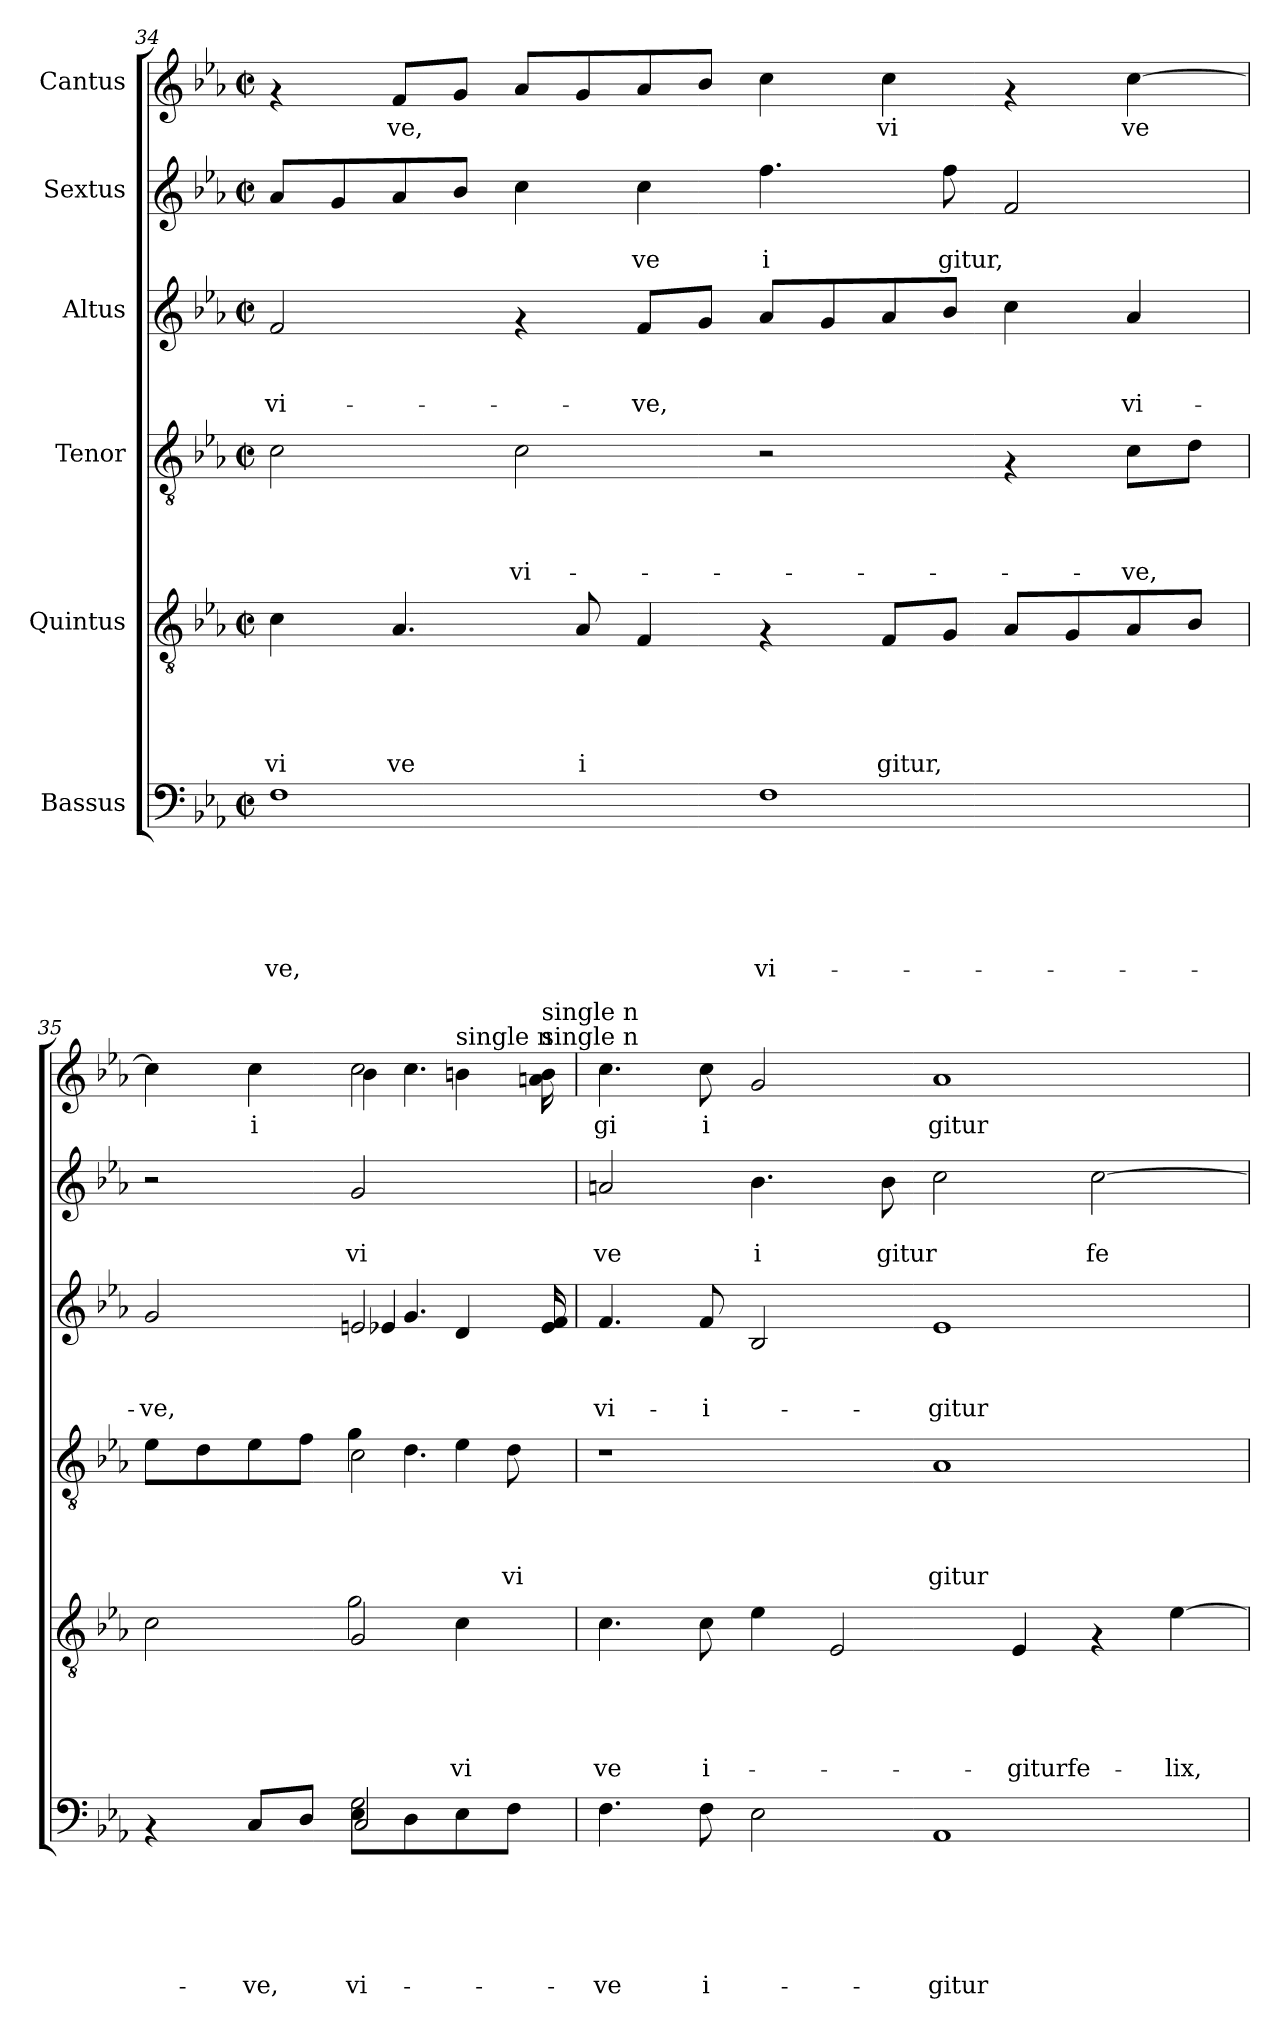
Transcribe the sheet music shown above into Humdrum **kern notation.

**kern	**text	**text	**text	**text	**text	**text	**kern	**text	**text	**text	**text	**text	**kern	**text	**text	**text	**text	**kern	**text	**text	**text	**kern	**text	**text	**kern	**text
*part6	*part6	*part6	*part6	*part6	*part6	*part6	*part5	*part5	*part5	*part5	*part5	*part5	*part4	*part4	*part4	*part4	*part4	*part3	*part3	*part3	*part3	*part2	*part2	*part2	*part1	*part1
*staff6	*staff6	*staff6	*staff6	*staff6	*staff6	*staff6	*staff5	*staff5	*staff5	*staff5	*staff5	*staff5	*staff4	*staff4	*staff4	*staff4	*staff4	*staff3	*staff3	*staff3	*staff3	*staff2	*staff2	*staff2	*staff1	*staff1
*I"Bassus	*	*	*	*	*	*	*I"Quintus	*	*	*	*	*	*I"Tenor	*	*	*	*	*I"Altus	*	*	*	*I"Sextus	*	*	*I"Cantus	*
*clefF4	*	*	*	*	*	*	*clefGv2	*	*	*	*	*	*clefGv2	*	*	*	*	*clefG2	*	*	*	*clefG2	*	*	*clefG2	*
*k[b-e-a-]	*	*	*	*	*	*	*k[b-e-a-]	*	*	*	*	*	*k[b-e-a-]	*	*	*	*	*k[b-e-a-]	*	*	*	*k[b-e-a-]	*	*	*k[b-e-a-]	*
*E-:	*	*	*	*	*	*	*E-:	*	*	*	*	*	*E-:	*	*	*	*	*E-:	*	*	*	*E-:	*	*	*E-:	*
*M2/2	*	*	*	*	*	*	*M2/2	*	*	*	*	*	*M2/2	*	*	*	*	*M2/2	*	*	*	*M2/2	*	*	*M2/2	*
*met(c|)	*	*	*	*	*	*	*met(c|)	*	*	*	*	*	*met(c|)	*	*	*	*	*met(c|)	*	*	*	*met(c|)	*	*	*met(c|)	*
=34	=34	=34	=34	=34	=34	=34	=34	=34	=34	=34	=34	=34	=34	=34	=34	=34	=34	=34	=34	=34	=34	=34	=34	=34	=34	=34
!	!	!	!	!	!	!LO:LY:b	!	!	!	!	!	!LO:LY:b	!	!	!	!	!	!	!	!	!LO:LY:b	!	!	!	!	!
1F	.	.	.	.	.	-ve,	4c\	.	.	.	.	vi	2c\	.	.	.	.	2f/	.	.	vi-	8a-/L	.	.	4rf	.
.	.	.	.	.	.	.	.	.	.	.	.	.	.	.	.	.	.	.	.	.	.	8g/	.	.	.	.
!	!	!	!	!	!	!	!	!	!	!	!	!LO:LY:b	!	!	!	!	!	!	!	!	!	!	!	!	!	!LO:LY:b
.	.	.	.	.	.	.	4.A-/	.	.	.	.	ve	.	.	.	.	.	.	.	.	.	8a-/	.	.	8f/L	ve,
.	.	.	.	.	.	.	.	.	.	.	.	.	.	.	.	.	.	.	.	.	.	8b-/J	.	.	8g/J	.
!	!	!	!	!	!	!	!	!	!	!	!	!	!	!	!	!	!LO:LY:b	!	!	!	!	!	!	!	!	!
.	.	.	.	.	.	.	.	.	.	.	.	.	2c\	.	.	.	vi-	4rf	.	.	.	4cc\	.	.	8a-/L	.
!	!	!	!	!	!	!	!	!	!	!	!	!LO:LY:b	!	!	!	!	!	!	!	!	!	!	!	!	!	!
.	.	.	.	.	.	.	8A-/	.	.	.	.	i	.	.	.	.	.	.	.	.	.	.	.	.	8g/	.
!	!	!	!	!	!	!	!	!	!	!	!	!	!	!	!	!	!	!	!	!	!LO:LY:b	!	!	!LO:LY:b	!	!
.	.	.	.	.	.	.	4F/	.	.	.	.	.	.	.	.	.	.	8f/L	.	.	-ve,	4cc\	.	ve	8a-/	.
.	.	.	.	.	.	.	.	.	.	.	.	.	.	.	.	.	.	8g/J	.	.	.	.	.	.	8b-/J	.
!	!	!	!	!	!	!LO:LY:b	!	!	!	!	!	!	!	!	!	!	!	!	!	!	!	!	!	!LO:LY:b	!	!
1F	.	.	.	.	.	vi-	4rF	.	.	.	.	.	2r	.	.	.	.	8a-/L	.	.	.	4.ff\	.	i	4cc\	.
.	.	.	.	.	.	.	.	.	.	.	.	.	.	.	.	.	.	8g/	.	.	.	.	.	.	.	.
!	!	!	!	!	!	!	!	!	!	!	!	!LO:LY:b	!	!	!	!	!	!	!	!	!	!	!	!	!	!LO:LY:b
.	.	.	.	.	.	.	8F/L	.	.	.	.	gitur,	.	.	.	.	.	8a-/	.	.	.	.	.	.	4cc\	vi
!	!	!	!	!	!	!	!	!	!	!	!	!	!	!	!	!	!	!	!	!	!	!	!	!LO:LY:b	!	!
.	.	.	.	.	.	.	8G/J	.	.	.	.	.	.	.	.	.	.	8b-/J	.	.	.	8ff\	.	gitur,	.	.
.	.	.	.	.	.	.	8A-/L	.	.	.	.	.	4rF	.	.	.	.	4cc\	.	.	.	2f/	.	.	4rf	.
.	.	.	.	.	.	.	8G/	.	.	.	.	.	.	.	.	.	.	.	.	.	.	.	.	.	.	.
!	!	!	!	!	!	!	!	!	!	!	!	!	!	!	!	!	!LO:LY:b	!	!	!	!LO:LY:b	!	!	!	!	!LO:LY:b
.	.	.	.	.	.	.	8A-/	.	.	.	.	.	8c\L	.	.	.	-ve,	4a-/	.	.	vi-	.	.	.	[>4cc\	ve
.	.	.	.	.	.	.	8B-/J	.	.	.	.	.	8d\J	.	.	.	.	.	.	.	.	.	.	.	.	.
=35	=35	=35	=35	=35	=35	=35	=35	=35	=35	=35	=35	=35	=35	=35	=35	=35	=35	=35	=35	=35	=35	=35	=35	=35	=35	=35
*^	*	*	*	*	*	*	*^	*	*	*	*	*	*^	*	*	*	*	*	*	*	*	*	*	*	*	*
*	*^	*	*	*	*	*	*	*	*^	*	*	*	*	*	*	*^	*	*	*	*	*	*	*	*	*	*	*	*	*
*	*	*	*	*	*	*	*	*	*	*	*	*	*	*	*	*	*	*	*^	*	*	*	*	*	*	*	*	*	*	*	*	*
!	!	!	!	!	!	!	!	!	!	!	!	!	!	!	!	!	!	!	!	!	!	!	!	!	!	!	!	!LO:LY:b	!	!	!	!	!
*	*	*	*	*	*	*	*	*	*	*	*	*	*	*	*	*	*	*	*	*	*	*	*	*	*^	*	*	*	*	*	*	*^	*
*	*	*	*	*	*	*	*	*	*	*	*	*	*	*	*	*	*	*	*	*	*	*	*	*	*	*^	*	*	*	*	*	*	*	*^	*
*	*	*	*	*	*	*	*	*	*	*	*	*	*	*	*	*	*	*	*	*	*	*	*	*	*	*	*^	*	*	*	*	*	*	*	*	*^	*
4rAA	2ryy	2ryy	.	.	.	.	.	.	2c\	2ryy	2.ryy	.	.	.	.	.	8e-\L	2ryy	2ryy	2..ryy	.	.	.	.	2g/	2ryy	2ryy	2...ryy	.	.	-ve,	2r	.	.	4cc\]	2ryy	2ryy	2...ryy	.
.	.	.	.	.	.	.	.	.	.	.	.	.	.	.	.	.	8d\	.	.	.	.	.	.	.	.	.	.	.	.	.	.	.	.	.	.	.	.	.	.
!	!	!	!	!	!	!	!	!LO:LY:b	!	!	!	!	!	!	!	!	!	!	!	!	!	!	!	!	!	!	!	!	!	!	!	!	!	!	!	!	!	!	!LO:LY:b
8C/L	.	.	.	.	.	.	.	-ve,	.	.	.	.	.	.	.	.	8e-\	.	.	.	.	.	.	.	.	.	.	.	.	.	.	.	.	.	4cc\	.	.	.	i
8D/J	.	.	.	.	.	.	.	.	.	.	.	.	.	.	.	.	8f\J	.	.	.	.	.	.	.	.	.	.	.	.	.	.	.	.	.	.	.	.	.	.
!	!	!	!	!	!	!	!	!LO:LY:b	!	!	!	!	!	!	!	!	!	!	!	!	!	!	!	!	!	!	!	!	!	!	!	!	!	!LO:LY:b	!	!	!	!	!
2G\	2C/	8E-\L	.	.	.	.	.	vi-	2G/	2g\	.	.	.	.	.	.	2c\	4g\	8ryy	.	.	.	.	.	2en/	4e-X/	8ryy	.	.	.	.	2g/	.	vi	2cc\	4b-\	8ryy	.	.
.	.	8D\	.	.	.	.	.	.	.	.	.	.	.	.	.	.	.	.	4.d\	.	.	.	.	.	.	.	4.g/	.	.	.	.	.	.	.	.	.	4.cc\	.	.
!	!	!	!	!	!	!	!	!	!	!	!	!	!	!	!	!	!	!	!	!	!	!	!	!	!	!	!	!	!	!	!	!	!	!	!	!LO:TX:a:t=single n	!	!	!
!	!	!	!	!	!	!	!	!	!	!	!	!	!	!	!	!LO:LY:b	!	!	!	!	!	!	!	!	!	!	!	!	!	!	!	!	!	!	!	!	!	!	!
.	.	8E-\	.	.	.	.	.	.	.	.	4c\	.	.	.	.	vi	.	4e-\	.	.	.	.	.	.	.	4d/	.	.	.	.	.	.	.	.	.	4b\	.	.	.
!	!	!	!	!	!	!	!	!	!	!	!	!	!	!	!	!	!	!	!	!	!	!	!	!LO:LY:b	!	!	!	!	!	!	!	!	!	!	!	!	!	!	!
.	.	8F\J	.	.	.	.	.	.	.	.	.	.	.	.	.	.	.	.	.	8d\	.	.	.	vi-	.	.	.	.	.	.	.	.	.	.	.	.	.	.	.
!	!	!	!	!	!	!	!	!	!	!	!	!	!	!	!	!	!	!	!	!	!	!	!	!	!	!	!	!	!	!	!	!	!	!	!	!	!	!LO:TX:a:t=single n	!
!	!	!	!	!	!	!	!	!	!	!	!	!	!	!	!	!	!	!	!	!	!	!	!	!	!	!	!	!	!	!	!	!	!	!	!	!	!	!LO:TX:a:t=single n	!
.	.	.	.	.	.	.	.	.	.	.	.	.	.	.	.	.	.	.	.	.	.	.	.	.	.	.	.	16e-/ 16f/	.	.	.	.	.	.	.	.	.	16a\ 16b\	.
*v	*v	*v	*	*	*	*	*	*	*	*	*	*	*	*	*	*	*v	*v	*v	*v	*	*	*	*	*	*	*	*	*	*	*	*	*	*	*	*	*	*	*
*	*	*	*	*	*	*	*v	*v	*v	*	*	*	*	*	*	*	*	*	*	*	*	*	*	*	*	*	*	*	*	*	*	*	*	*
!!LO:PB:g=z
=36	=36	=36	=36	=36	=36	=36	=36	=36	=36	=36	=36	=36	=36	=36	=36	=36	=36	=36	=36	=36	=36	=36	=36	=36	=36	=36	=36	=36	=36	=36	=36	=36
!	!	!	!	!	!	!LO:LY:b	!	!	!	!	!	!LO:LY:b	!	!	!	!	!	!	!	!	!	!	!	!LO:LY:b	!	!	!LO:LY:b	!	!	!	!	!LO:LY:b
*	*	*	*	*	*	*	*	*	*	*	*	*	*	*	*	*	*	*v	*v	*v	*v	*	*	*	*	*	*	*v	*v	*v	*v	*
4.F\	.	.	.	.	.	-ve	4.c\	.	.	.	.	ve	1r	.	.	.	.	4.f/	.	.	vi-	2an/	.	ve	4.cc\	gi
!	!	!	!	!	!	!LO:LY:b	!	!	!	!	!	!LO:LY:b	!	!	!	!	!	!	!	!	!LO:LY:b	!	!	!	!	!LO:LY:b
8F\	.	.	.	.	.	i-	8c\	.	.	.	.	i-	.	.	.	.	.	8f/	.	.	-i-	.	.	.	8cc\	i
!	!	!	!	!	!	!	!	!	!	!	!	!	!	!	!	!	!	!	!	!	!	!	!	!LO:LY:b	!	!
2E-\	.	.	.	.	.	.	4e-\	.	.	.	.	.	.	.	.	.	.	2B-/	.	.	.	4.b-\	.	i	2g/	.
.	.	.	.	.	.	.	2E-/	.	.	.	.	.	.	.	.	.	.	.	.	.	.	.	.	.	.	.
!	!	!	!	!	!	!	!	!	!	!	!	!	!	!	!	!	!	!	!	!	!	!	!	!LO:LY:b	!	!
.	.	.	.	.	.	.	.	.	.	.	.	.	.	.	.	.	.	.	.	.	.	8b-\	.	gitur	.	.
!	!	!	!	!	!	!LO:LY:b	!	!	!	!	!	!	!	!	!	!	!LO:LY:b	!	!	!	!LO:LY:b	!	!	!	!	!LO:LY:b
1AA-	.	.	.	.	.	-gitur	.	.	.	.	.	.	1A-	.	.	.	-gitur	1e-	.	.	-gitur	2cc\	.	.	1a-	gitur
!	!	!	!	!	!	!	!	!	!	!	!	!LO:LY:b	!	!	!	!	!	!	!	!	!	!	!	!	!	!
.	.	.	.	.	.	.	4E-/	.	.	.	.	-giturfe-	.	.	.	.	.	.	.	.	.	.	.	.	.	.
!	!	!	!	!	!	!	!	!	!	!	!	!	!	!	!	!	!	!	!	!	!	!	!	!LO:LY:b	!	!
.	.	.	.	.	.	.	4rF	.	.	.	.	.	.	.	.	.	.	.	.	.	.	[>2cc\	.	fe	.	.
!	!	!	!	!	!	!	!	!	!	!	!	!LO:LY:b	!	!	!	!	!	!	!	!	!	!	!	!	!	!
.	.	.	.	.	.	.	[>4e-\	.	.	.	.	-lix,	.	.	.	.	.	.	.	.	.	.	.	.	.	.
=	=	=	=	=	=	=	=	=	=	=	=	=	=	=	=	=	=	=	=	=	=	=	=	=	=	=
*-	*-	*-	*-	*-	*-	*-	*-	*-	*-	*-	*-	*-	*-	*-	*-	*-	*-	*-	*-	*-	*-	*-	*-	*-	*-	*-
